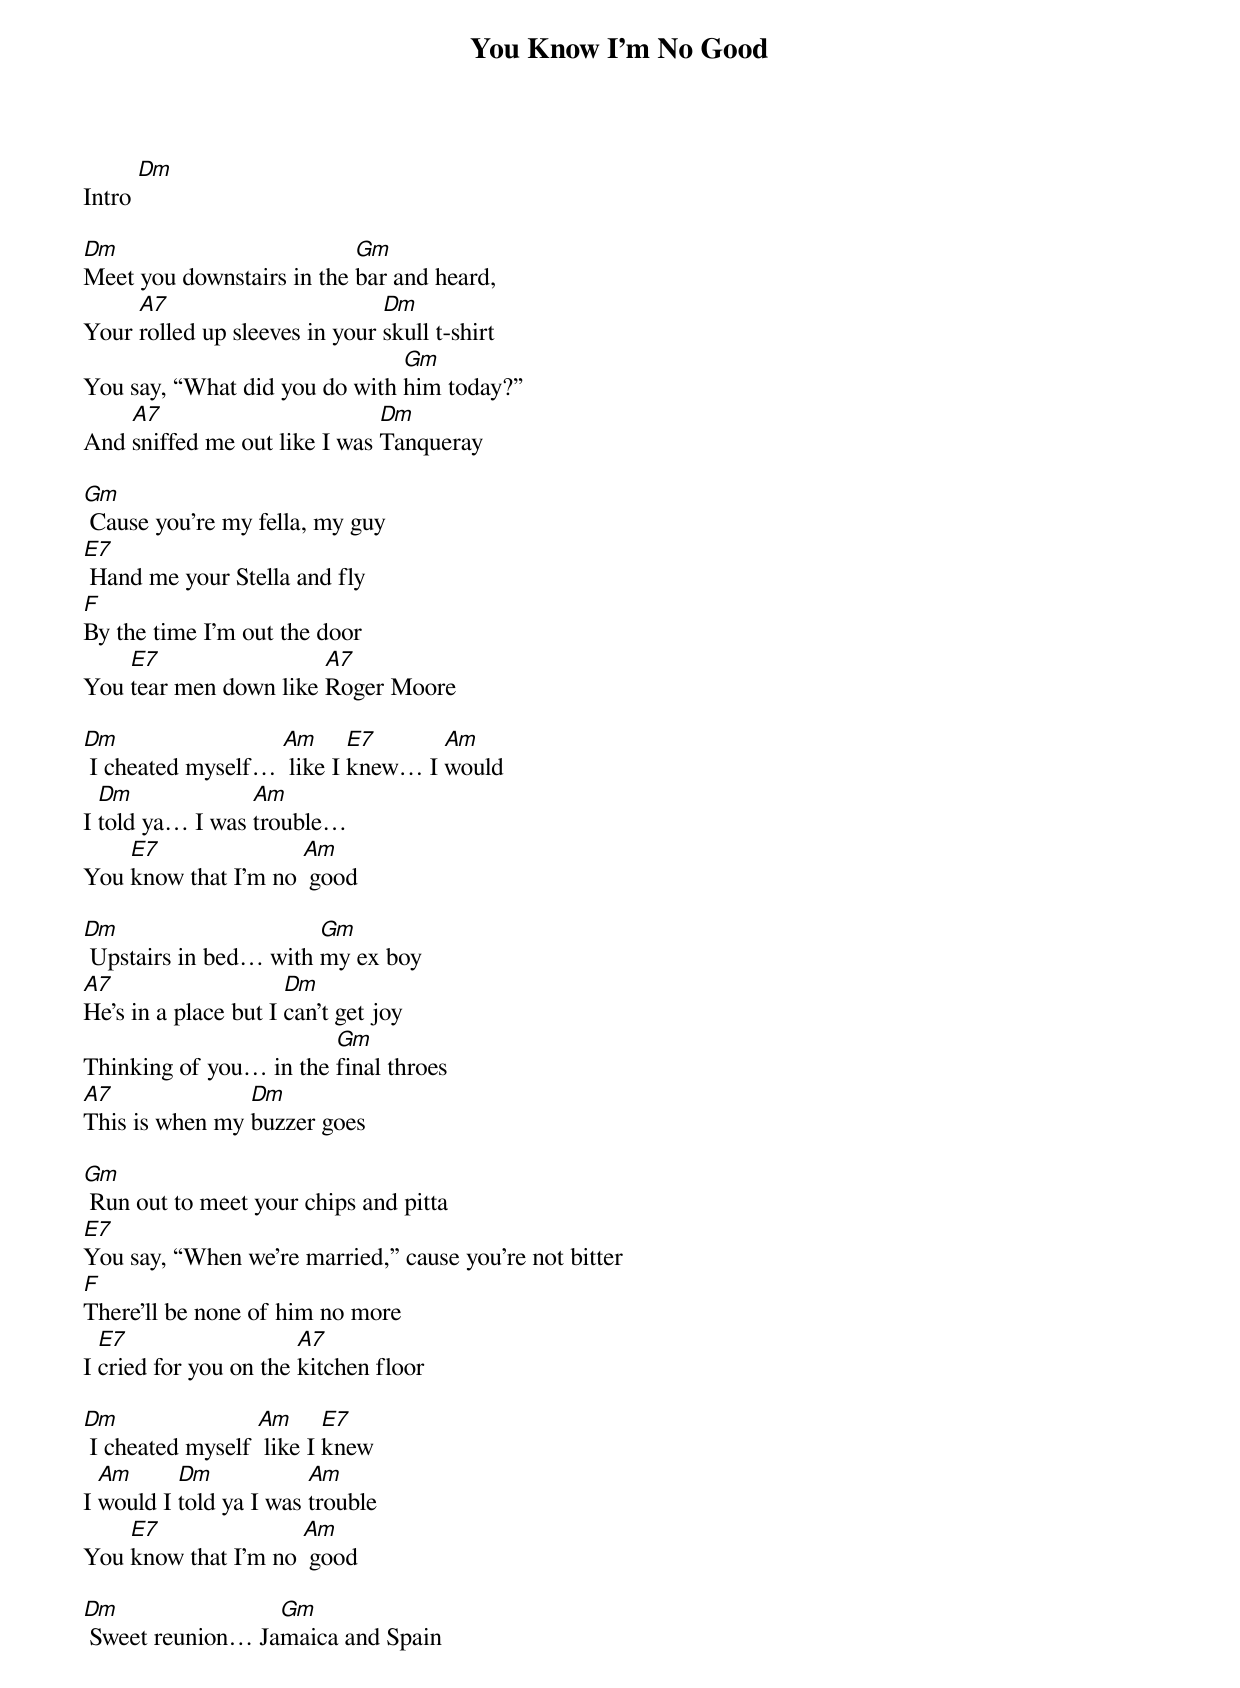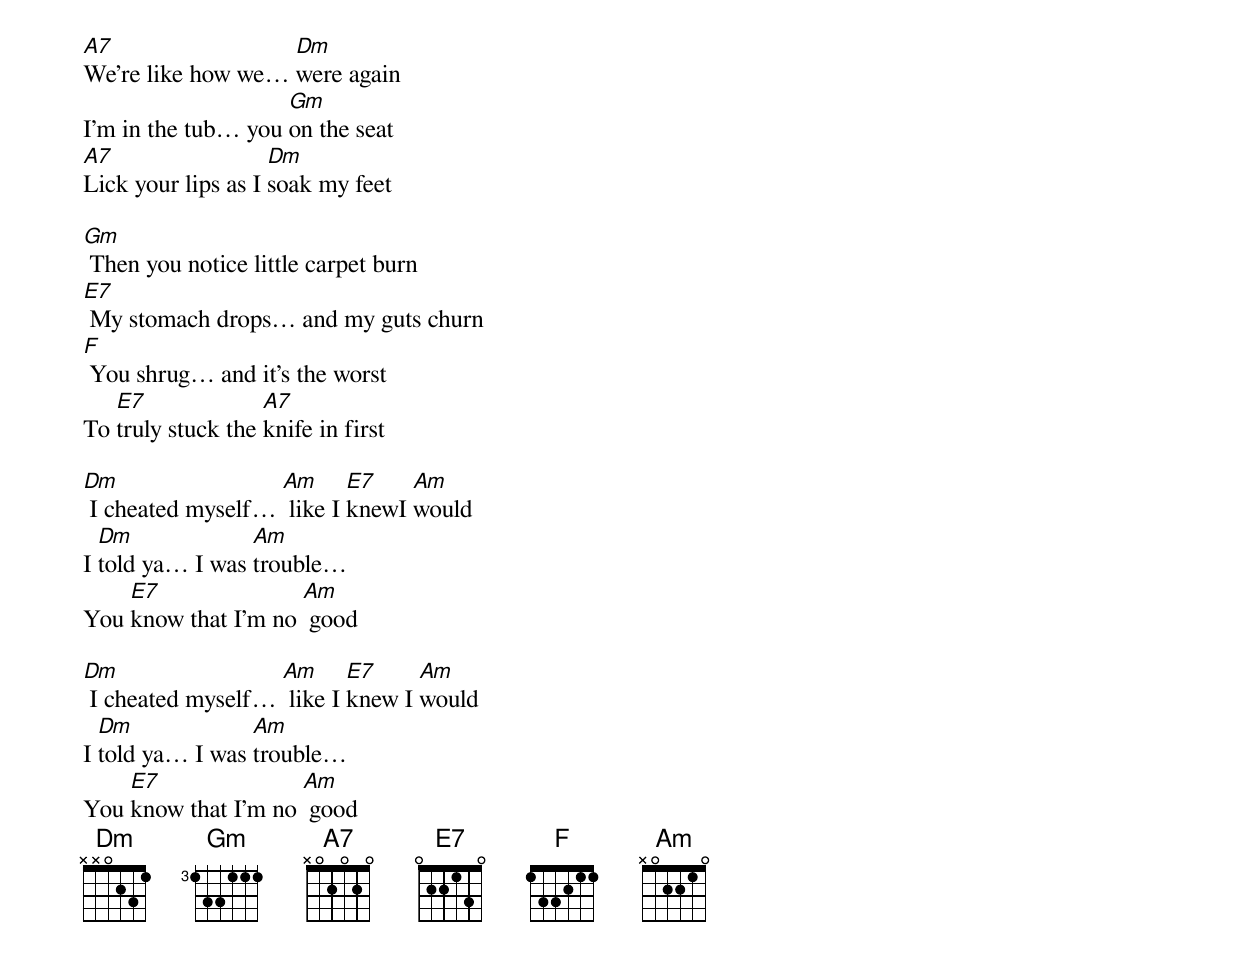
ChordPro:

{t:You Know I'm No Good}
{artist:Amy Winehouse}
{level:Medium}

Intro [Dm]

[Dm]Meet you downstairs in the [Gm]bar and heard,
Your [A7]rolled up sleeves in your [Dm]skull t-shirt
You say, “What did you do with [Gm]him today?”
And [A7]sniffed me out like I was [Dm]Tanqueray

[Gm] Cause you're my fella, my guy
[E7] Hand me your Stella and fly
[F]By the time I'm out the door
You [E7]tear men down like [A7]Roger Moore

[Dm] I cheated myself… [Am] like I [E7]knew… I [Am]would
I [Dm]told ya… I was [Am]trouble…
You [E7]know that I'm no [Am] good

[Dm] Upstairs in bed… with [Gm]my ex boy
[A7]He's in a place but I [Dm]can't get joy
Thinking of you… in the [Gm]final throes
[A7]This is when my [Dm]buzzer goes

[Gm] Run out to meet your chips and pitta
[E7]You say, “When we're married,” cause you're not bitter
[F]There'll be none of him no more
I [E7]cried for you on the [A7]kitchen floor

[Dm] I cheated myself [Am] like I [E7]knew
I [Am]would I [Dm]told ya I was [Am]trouble
You [E7]know that I'm no [Am] good

[Dm] Sweet reunion… Ja[Gm]maica and Spain
[A7]We're like how we… [Dm]were again
I'm in the tub… you [Gm]on the seat
[A7]Lick your lips as I [Dm]soak my feet

[Gm] Then you notice little carpet burn
[E7] My stomach drops… and my guts churn
[F] You shrug… and it's the worst
To [E7]truly stuck the [A7]knife in first

[Dm] I cheated myself… [Am] like I [E7]knewI [Am]would
I [Dm]told ya… I was [Am]trouble…
You [E7]know that I'm no [Am] good

[Dm] I cheated myself… [Am] like I [E7]knew I [Am]would
I [Dm]told ya… I was [Am]trouble…
You [E7]know that I'm no [Am] good
